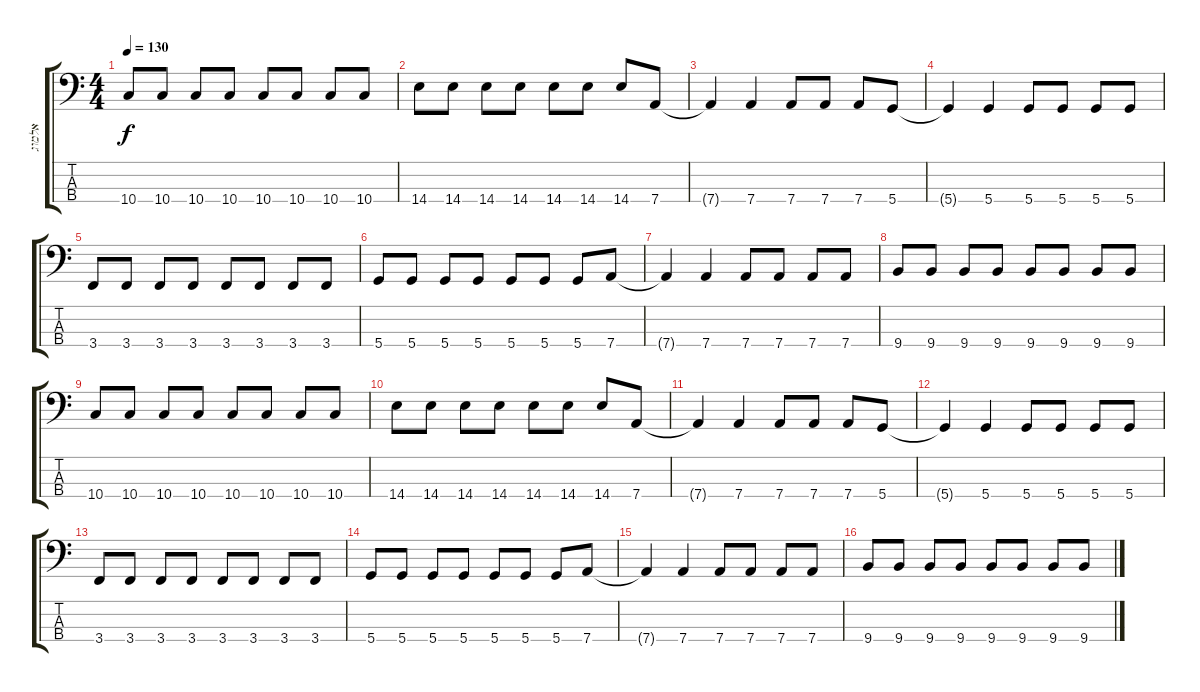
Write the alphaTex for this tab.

\track ("אלמוג" "אלמוג") {instrument electricbasspick}
\staff {score tabs}
\tuning (G2 D2 A1 D1) {hide}
\ts (4 4)
\tempo 130
\clef f4
\ks c
10.4.8{dy f} 10.4.8 10.4.8 10.4.8 10.4.8 10.4.8 10.4.8 10.4.8 |
14.4.8 14.4.8 14.4.8 14.4.8 14.4.8 14.4.8 14.4.8 7.4.8 |
7.4{t}.4 7.4.4 7.4.8 7.4.8 7.4.8 5.4.8 |
5.4{t}.4 5.4.4 5.4.8 5.4.8 5.4.8 5.4.8 |
3.4.8 3.4.8 3.4.8 3.4.8 3.4.8 3.4.8 3.4.8 3.4.8 |
5.4.8 5.4.8 5.4.8 5.4.8 5.4.8 5.4.8 5.4.8 7.4.8 |
7.4{t}.4 7.4.4 7.4.8 7.4.8 7.4.8 7.4.8 |
9.4.8 9.4.8 9.4.8 9.4.8 9.4.8 9.4.8 9.4.8 9.4.8 |
10.4.8 10.4.8 10.4.8 10.4.8 10.4.8 10.4.8 10.4.8 10.4.8 |
14.4.8 14.4.8 14.4.8 14.4.8 14.4.8 14.4.8 14.4.8 7.4.8 |
7.4{t}.4 7.4.4 7.4.8 7.4.8 7.4.8 5.4.8 |
5.4{t}.4 5.4.4 5.4.8 5.4.8 5.4.8 5.4.8 |
3.4.8 3.4.8 3.4.8 3.4.8 3.4.8 3.4.8 3.4.8 3.4.8 |
5.4.8 5.4.8 5.4.8 5.4.8 5.4.8 5.4.8 5.4.8 7.4.8 |
7.4{t}.4 7.4.4 7.4.8 7.4.8 7.4.8 7.4.8 |
9.4.8 9.4.8 9.4.8 9.4.8 9.4.8 9.4.8 9.4.8 9.4.8
